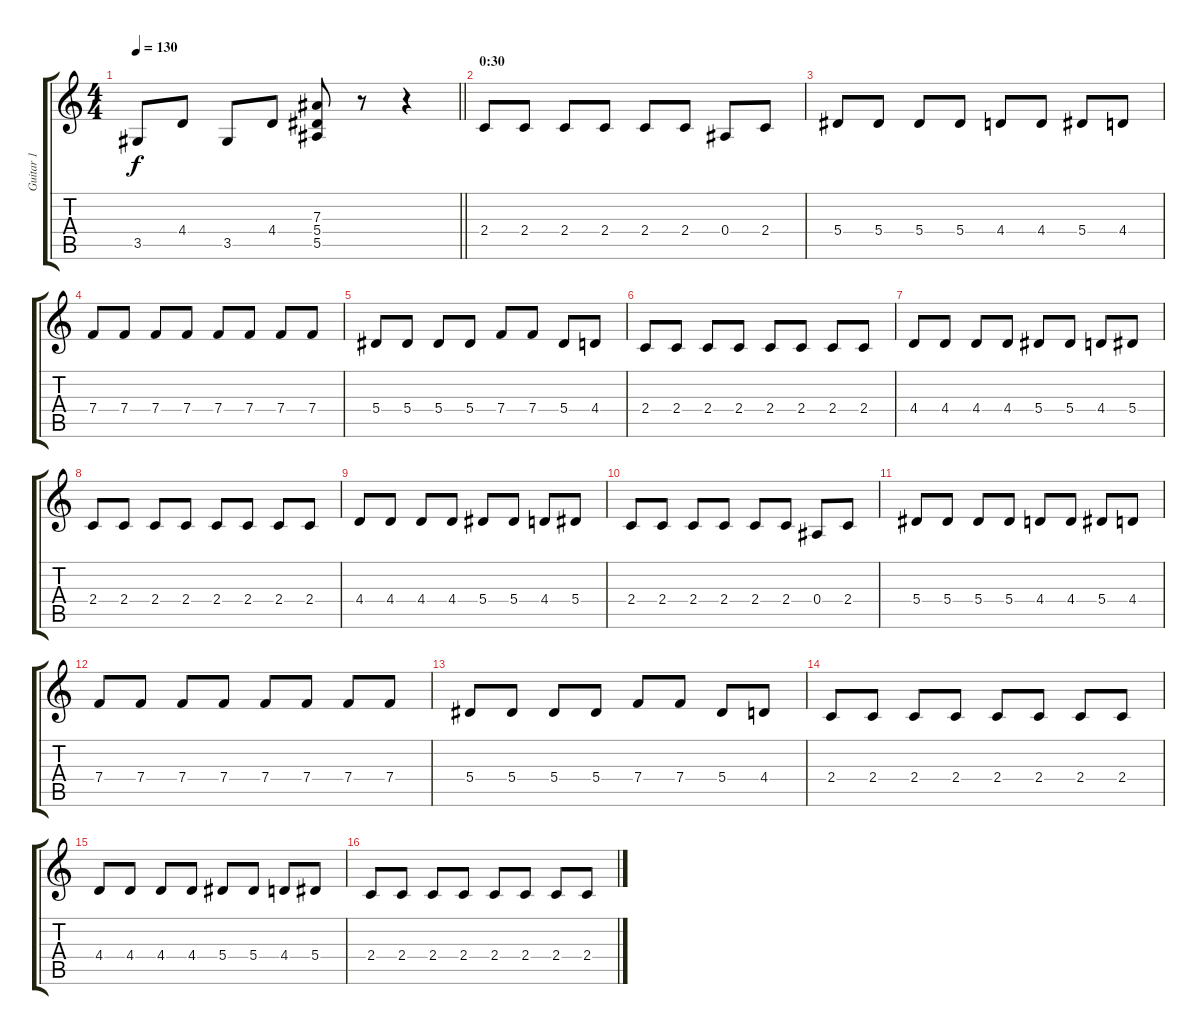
\track ("Guitar 1" "Guitar 1") {instrument distortionguitar}
\staff {score tabs}
\tuning (C4 G3 Eb3 Bb2 F2 C2) {hide}
\ts (4 4)
\tempo 130
\clef g2
\barLineRight lightlight
\ks c
3.5.8{dy f} 4.4.8 3.5.8 4.4.8 (7.3 5.4 5.5).8 r.8 r.4 |
\section ("" "0:30")
2.4.8{instrument overdrivenguitar} 2.4.8 2.4.8 2.4.8 2.4.8 2.4.8 0.4.8 2.4.8 |
5.4.8 5.4.8 5.4.8 5.4.8 4.4.8 4.4.8 5.4.8 4.4.8 |
7.4.8 7.4.8 7.4.8 7.4.8 7.4.8 7.4.8 7.4.8 7.4.8 |
5.4.8 5.4.8 5.4.8 5.4.8 7.4.8 7.4.8 5.4.8 4.4.8 |
2.4.8 2.4.8 2.4.8 2.4.8 2.4.8 2.4.8 2.4.8 2.4.8 |
4.4.8 4.4.8 4.4.8 4.4.8 5.4.8 5.4.8 4.4.8 5.4.8 |
2.4.8 2.4.8 2.4.8 2.4.8 2.4.8 2.4.8 2.4.8 2.4.8 |
4.4.8 4.4.8 4.4.8 4.4.8 5.4.8 5.4.8 4.4.8 5.4.8 |
2.4.8 2.4.8 2.4.8 2.4.8 2.4.8 2.4.8 0.4.8 2.4.8 |
5.4.8 5.4.8 5.4.8 5.4.8 4.4.8 4.4.8 5.4.8 4.4.8 |
7.4.8 7.4.8 7.4.8 7.4.8 7.4.8 7.4.8 7.4.8 7.4.8 |
5.4.8 5.4.8 5.4.8 5.4.8 7.4.8 7.4.8 5.4.8 4.4.8 |
2.4.8 2.4.8 2.4.8 2.4.8 2.4.8 2.4.8 2.4.8 2.4.8 |
4.4.8 4.4.8 4.4.8 4.4.8 5.4.8 5.4.8 4.4.8 5.4.8 |
2.4.8 2.4.8 2.4.8 2.4.8 2.4.8 2.4.8 2.4.8 2.4.8
